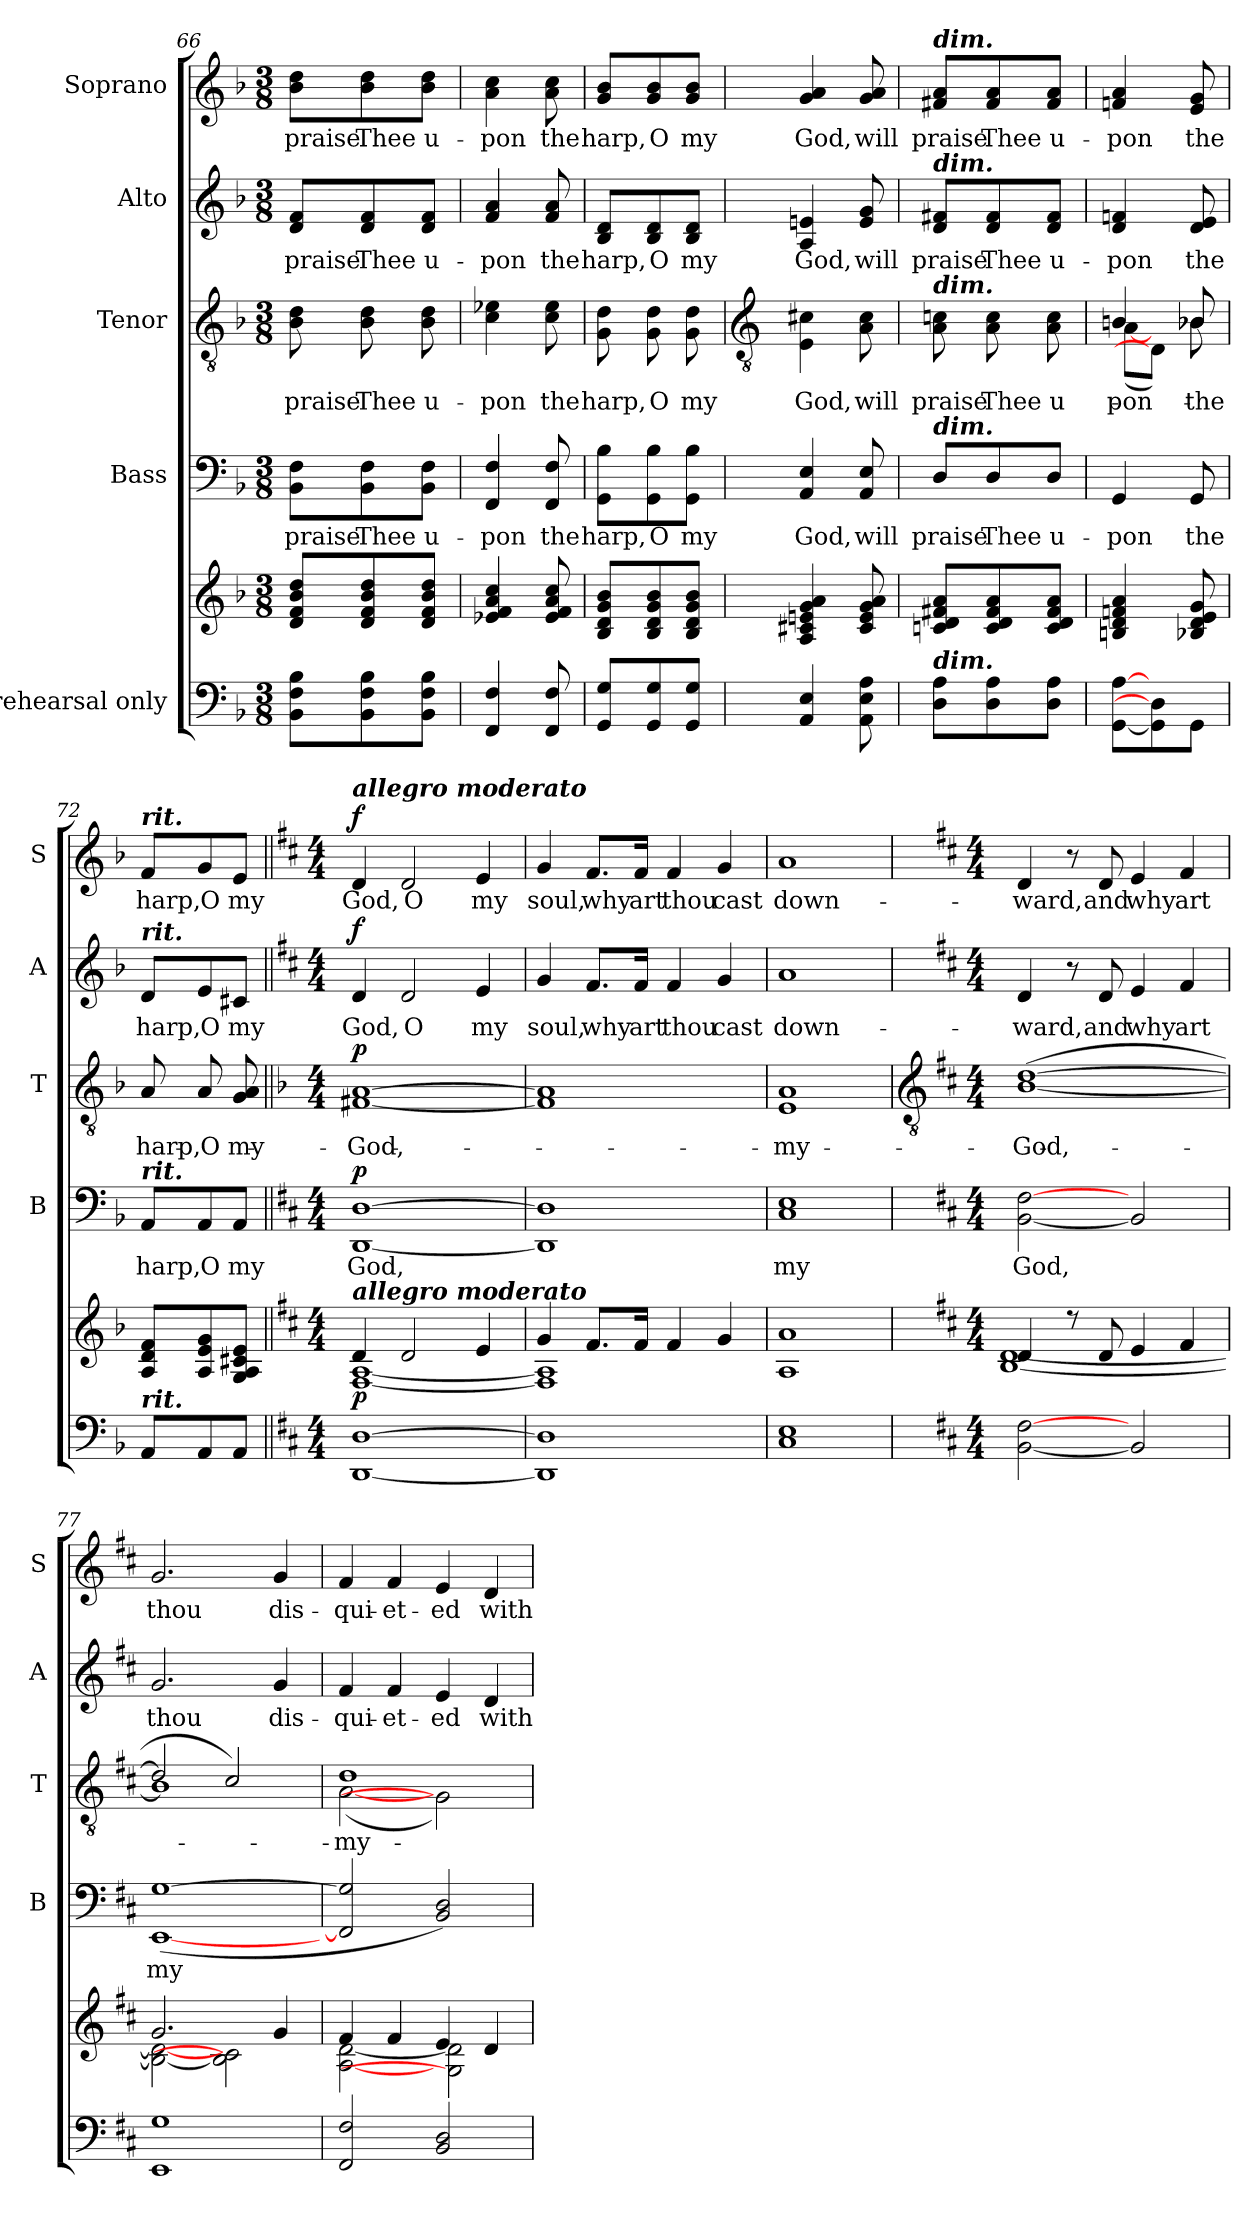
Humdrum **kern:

**kern	**kern	**dynam	**kern	**text	**dynam	**kern	**text	**dynam	**kern	**text	**dynam	**kern	**text	**dynam
*part5	*part5	*part5	*part4	*part4	*part4	*part3	*part3	*part3	*part2	*part2	*part2	*part1	*part1	*part1
*staff6	*staff5	*staff5/6	*staff4	*staff4	*staff4	*staff3	*staff3	*staff3	*staff2	*staff2	*staff2	*staff1	*staff1	*staff1
*I"rehearsal only	*	*	*I"Bass	*	*	*I"Tenor	*	*	*I"Alto	*	*	*I"Soprano	*	*
*	*	*	*I'B	*	*	*I'T	*	*	*I'A	*	*	*I'S	*	*
*clefF4	*clefG2	*	*clefF4	*	*	*clefGv2	*	*	*clefG2	*	*	*clefG2	*	*
*k[b-]	*k[b-]	*	*k[b-]	*	*	*k[b-]	*	*	*k[b-]	*	*	*k[b-]	*	*
*F:	*F:	*	*F:	*	*	*F:	*	*	*F:	*	*	*F:	*	*
*M3/8	*M3/8	*	*M3/8	*	*	*M3/8	*	*	*M3/8	*	*	*M3/8	*	*
=66	=66	=66	=66	=66	=66	=66	=66	=66	=66	=66	=66	=66	=66	=66
!	!	!	!	!LO:LY:b	!	!	!LO:LY:b	!	!	!LO:LY:b	!	!	!LO:LY:b	!
8BB- 8F 8B-L	8d 8f 8b- 8ddL	.	8BB-\ 8F\L	praise	.	8B- 8d	praise	.	8d/ 8f/L	praise	.	8b-\ 8dd\L	praise	.
!	!	!	!	!LO:LY:b	!	!	!LO:LY:b	!	!	!LO:LY:b	!	!	!LO:LY:b	!
8BB- 8F 8B-	8d 8f 8b- 8dd	.	8BB-\ 8F\	Thee	.	8B- 8d	Thee	.	8d/ 8f/	Thee	.	8b-\ 8dd\	Thee	.
!	!	!	!	!LO:LY:b	!	!	!LO:LY:b	!	!	!LO:LY:b	!	!	!LO:LY:b	!
8BB- 8F 8B-J	8d 8f 8b- 8ddJ	.	8BB-\ 8F\J	u-	.	8B- 8d	u-	.	8d/ 8f/J	u-	.	8b-\ 8dd\J	u-	.
=67	=67	=67	=67	=67	=67	=67	=67	=67	=67	=67	=67	=67	=67	=67
!	!	!	!	!LO:LY:b	!	!	!LO:LY:b	!	!	!LO:LY:b	!	!	!LO:LY:b	!
4FF 4F	4e-X 4f 4a 4cc	.	4FF 4F	-pon	.	4c 4e-X	-pon	.	4f 4a	-pon	.	4a 4cc	-pon	.
!	!	!	!	!LO:LY:b	!	!	!LO:LY:b	!	!	!LO:LY:b	!	!	!LO:LY:b	!
8FF 8F	8e- 8f 8a 8cc	.	8FF 8F	the	.	8c 8e-	the	.	8f 8a	the	.	8a 8cc	the	.
=68	=68	=68	=68	=68	=68	=68	=68	=68	=68	=68	=68	=68	=68	=68
!	!	!	!	!LO:LY:b	!	!	!LO:LY:b	!	!	!LO:LY:b	!	!	!LO:LY:b	!
8GG 8GL	8B- 8d 8g 8b-L	.	8GG\ 8B-\L	harp,	.	8G 8d	harp,	.	8B-/ 8d/L	harp,	.	8g/ 8b-/L	harp,	.
!	!	!	!	!LO:LY:b	!	!	!LO:LY:b	!	!	!LO:LY:b	!	!	!LO:LY:b	!
8GG 8G	8B- 8d 8g 8b-	.	8GG\ 8B-\	O	.	8G 8d	O	.	8B-/ 8d/	O	.	8g/ 8b-/	O	.
!	!	!	!	!LO:LY:b	!	!	!LO:LY:b	!	!	!LO:LY:b	!	!	!LO:LY:b	!
8GG 8GJ	8B- 8d 8g 8b-J	.	8GG\ 8B-\J	my	.	8G 8d	my	.	8B-/ 8d/J	my	.	8g/ 8b-/J	my	.
!!LO:LB:g=z
=69	=69	=69	=69	=69	=69	=69	=69	=69	=69	=69	=69	=69	=69	=69
*	*	*	*	*	*	*clefGv2	*	*	*	*	*	*	*	*
*	*^	*	*	*	*	*	*	*	*	*	*	*	*	*
!	!	!LO:N:vis=1	!	!	!LO:LY:b	!	!LO:N:vis=1	!LO:LY:b	!	!	!LO:LY:b	!	!	!LO:LY:b	!
*	*	*	*	*	*	*	*^	*	*	*	*	*	*	*	*
4AA 4E	4A 4c#X 4en 4g 4a	4.ryy	.	4AA 4E	God,	.	4.ryy	4E 4c#X	God,	.	4A 4en	God,	.	4g 4a	God,	.
!	!	!	!	!	!LO:LY:b	!	!	!	!LO:LY:b	!	!	!LO:LY:b	!	!	!LO:LY:b	!
8AA 8E 8A	8c# 8e 8g 8a	.	.	8AA 8E	will	.	.	8A 8c#	will	.	8e 8g	will	.	8g 8a	will	.
=70	=70	=70	=70	=70	=70	=70	=70	=70	=70	=70	=70	=70	=70	=70	=70	=70
!	!	!	!	!	!	!	!	!	!	!	!	!	!	!LO:TX:a:Bi:t=dim.	!	!
!	!	!	!	!	!	!	!	!	!	!	!LO:TX:a:Bi:t=dim.	!	!	!	!	!
!	!	!	!	!	!	!	!LO:TX:a:Bi:t=dim.	!	!	!	!	!	!	!	!	!
!	!	!	!	!LO:TX:a:Bi:t=dim.	!	!	!	!	!	!	!	!	!	!	!	!
!LO:TX:a:Bi:t=dim.	!	!	!	!	!	!	!	!	!	!	!	!	!	!	!	!
!	!	!LO:N:vis=1	!	!	!LO:LY:b	!	!LO:N:vis=1	!	!LO:LY:b	!	!	!LO:LY:b	!	!	!LO:LY:b	!
8D 8AL	8cn 8d 8f#X 8aL	4.ryy	.	8D/L	praise	.	4.ryy	8A 8cn	praise	.	8d/ 8f#X/L	praise	.	8f#X/ 8a/L	praise	.
!	!	!	!	!	!LO:LY:b	!	!	!	!LO:LY:b	!	!	!LO:LY:b	!	!	!LO:LY:b	!
8D 8A	8c 8d 8f# 8a	.	.	8D/	Thee	.	.	8A 8c	Thee	.	8d/ 8f#/	Thee	.	8f#/ 8a/	Thee	.
!	!	!	!	!	!LO:LY:b	!	!	!	!LO:LY:b	!	!	!LO:LY:b	!	!	!LO:LY:b	!
8D 8AJ	8c 8d 8f# 8aJ	.	.	8D/J	u-	.	.	8A 8c	u-	.	8d/ 8f#/J	u-	.	8f#/ 8a/J	u-	.
=71	=71	=71	=71	=71	=71	=71	=71	=71	=71	=71	=71	=71	=71	=71	=71	=71
!	!	!LO:N:vis=1	!	!	!LO:LY:b	!	!	!	!LO:LY:b	!	!	!LO:LY:b	!	!	!LO:LY:b	!
[8GG [8AL	4Bn 4d 4fn 4a	4.ryy	.	4GG	-pon	.	4Bn/	([8A\L	-pon	.	4d 4fn	-pon	.	4fn 4a	-pon	.
8GG] 8D]	.	.	.	.	.	.	.	8D\J])	.	.	.	.	.	.	.	.
!	!	!	!	!	!LO:LY:b	!	!	!	!LO:LY:b	!	!	!LO:LY:b	!	!	!LO:LY:b	!
8GGJ	8B-X 8d 8e 8g	.	.	8GG	the	.	8B-X/	8B-\	the	.	8d 8e	the	.	8e 8g	the	.
=72	=72	=72	=72	=72	=72	=72	=72	=72	=72	=72	=72	=72	=72	=72	=72	=72
!	!	!	!	!	!	!	!	!	!	!	!	!	!	!LO:TX:a:Bi:t=rit.	!	!
!	!	!	!	!	!	!	!	!	!	!	!LO:TX:a:Bi:t=rit.	!	!	!	!	!
!	!	!	!	!	!	!	!LO:TX:a:Bi:t=rit.	!	!	!	!	!	!	!	!	!
!	!	!	!	!LO:TX:a:Bi:t=rit.	!	!	!	!	!	!	!	!	!	!	!	!
!LO:TX:a:Bi:t=rit.	!	!	!	!	!	!	!	!	!	!	!	!	!	!	!	!
!	!	!	!	!	!LO:LY:b	!	!	!	!LO:LY:b	!	!	!LO:LY:b	!	!	!LO:LY:b	!
*	*	*	*	*	*	*	*v	*v	*	*	*	*	*	*	*	*
8AAL	8A 8d 8fL	4.ryy	.	8AA/L	harp,	.	8A	harp,	.	8d/L	harp,	.	8f/L	harp,	.
!	!	!	!	!	!LO:LY:b	!	!	!LO:LY:b	!	!	!LO:LY:b	!	!	!LO:LY:b	!
8AA	8A 8e 8g	.	.	8AA/	O	.	8A	O	.	8e/	O	.	8g/	O	.
!	!	!	!	!	!LO:LY:b	!	!	!LO:LY:b	!	!	!LO:LY:b	!	!	!LO:LY:b	!
8AAJ	8G 8A 8c#X 8eJ	.	.	8AA/J	my	.	8G 8A	my	.	8c#X/J	my	.	8e/J	my	.
=73||	=73||	=73||	=73||	=73||	=73||	=73||	=73||	=73||	=73||	=73||	=73||	=73||	=73||	=73||	=73||
*k[f#c#]	*k[f#c#]	*	*	*k[f#c#]	*	*	*	*	*	*k[f#c#]	*	*	*k[f#c#]	*	*
*D:	*D:	*	*	*D:	*	*	*	*	*	*D:	*	*	*D:	*	*
*M4/4	*M4/4	*	*	*M4/4	*	*	*M4/4	*	*	*M4/4	*	*	*M4/4	*	*
!	!	!	!	!	!	!	!	!	!	!	!	!	!LO:TX:a:Bi:t=allegro moderato	!	!
!	!LO:TX:a:Bi:t=allegro moderato	!	!	!	!	!	!	!	!	!	!	!	!	!	!
!	!	!	!LO:DY:b	!	!LO:LY:b	!LO:DY:b	!	!LO:LY:b	!LO:DY:b	!	!LO:LY:b	!LO:DY:b	!	!LO:LY:b	!LO:DY:b
[1DD [1D	4d	[1F#\ [1A\	p	[1DD [1D	God,	p	[1F#X [1A	God,	p	4d	God,	f	4d	God,	f
!	!	!	!	!	!	!	!	!	!	!	!LO:LY:b	!	!	!LO:LY:b	!
.	2d	.	.	.	.	.	.	.	.	2d	O	.	2d	O	.
!	!	!	!	!	!	!	!	!	!	!	!LO:LY:b	!	!	!LO:LY:b	!
.	4e	.	.	.	.	.	.	.	.	4e	my	.	4e	my	.
=74	=74	=74	=74	=74	=74	=74	=74	=74	=74	=74	=74	=74	=74	=74	=74
!	!	!	!	!	!	!	!	!	!	!	!LO:LY:b	!	!	!LO:LY:b	!
1DD] 1D]	4g	1F#\] 1A\]	.	1DD] 1D]	.	.	1F#] 1A]	.	.	4g	soul,	.	4g	soul,	.
!	!	!	!	!	!	!	!	!	!	!	!LO:LY:b	!	!	!LO:LY:b	!
.	8.f#L	.	.	.	.	.	.	.	.	8.f#/L	why	.	8.f#/L	why	.
!	!	!	!	!	!	!	!	!	!	!	!LO:LY:b	!	!	!LO:LY:b	!
.	16f#J	.	.	.	.	.	.	.	.	16f#/Jk	art	.	16f#/Jk	art	.
!	!	!	!	!	!	!	!	!	!	!	!LO:LY:b	!	!	!LO:LY:b	!
.	4f#	.	.	.	.	.	.	.	.	4f#	thou	.	4f#	thou	.
!	!	!	!	!	!	!	!	!	!	!	!LO:LY:b	!	!	!LO:LY:b	!
.	4g	.	.	.	.	.	.	.	.	4g	cast	.	4g	cast	.
=75	=75	=75	=75	=75	=75	=75	=75	=75	=75	=75	=75	=75	=75	=75	=75
!	!	!	!	!	!LO:LY:b	!	!	!LO:LY:b	!	!	!LO:LY:b	!	!	!LO:LY:b	!
1C# 1E	1a	1A\	.	1C# 1E	my	.	1E 1A	my	.	1a	down-	.	1a	down-	.
!!LO:LB:g=z
=76	=76	=76	=76	=76	=76	=76	=76	=76	=76	=76	=76	=76	=76	=76	=76
*	*	*	*	*	*	*	*clefGv2	*	*	*	*	*	*	*	*
*	*	*	*	*	*	*	*k[f#c#]	*	*	*	*	*	*	*	*
*	*	*	*	*	*	*	*D:	*	*	*	*	*	*	*	*
*M4/4	*M4/4	*	*	*M4/4	*	*	*M4/4	*	*	*M4/4	*	*	*M4/4	*	*
!	!	!	!	!	!LO:LY:b	!	!	!LO:LY:b	!	!	!LO:LY:b	!	!	!LO:LY:b	!
*	*	*	*	*	*	*	*^	*	*	*	*	*	*	*	*
[2BB [2F#	4d	[1B\ [1d\	.	[2BB [2F#	God,	.	(>[1d/	[1B\	God,	.	4d	-ward,	.	4d	-ward,	.
.	8r	.	.	.	.	.	.	.	.	.	8r	.	.	8r	.	.
!	!	!	!	!	!	!	!	!	!	!	!	!LO:LY:b	!	!	!LO:LY:b	!
.	8d	.	.	.	.	.	.	.	.	.	8d	and	.	8d	and	.
!	!	!	!	!	!	!	!	!	!	!	!	!LO:LY:b	!	!	!LO:LY:b	!
2BB]	4e	.	.	2BB]	.	.	.	.	.	.	4e	why	.	4e	why	.
!	!	!	!	!	!	!	!	!	!	!	!	!LO:LY:b	!	!	!LO:LY:b	!
.	4f#	.	.	.	.	.	.	.	.	.	4f#	art	.	4f#	art	.
=77	=77	=77	=77	=77	=77	=77	=77	=77	=77	=77	=77	=77	=77	=77	=77	=77
!	!	!	!	!	!LO:LY:b	!	!	!	!	!	!	!LO:LY:b	!	!	!LO:LY:b	!
1EE 1G	2.g	2B\_ 2d\_	.	(<[1EE [1G	my	.	2d/]	1B\]	.	.	2.g	thou	.	2.g	thou	.
.	.	2B\] 2c#\]	.	.	.	.	2c#/)	.	.	.	.	.	.	.	.	.
!	!	!	!	!	!	!	!	!	!	!	!	!LO:LY:b	!	!	!LO:LY:b	!
.	4g	.	.	.	.	.	.	.	.	.	4g	dis-	.	4g	dis-	.
=78	=78	=78	=78	=78	=78	=78	=78	=78	=78	=78	=78	=78	=78	=78	=78	=78
!	!	!	!	!	!	!	!	!	!LO:LY:b	!	!	!LO:LY:b	!	!	!LO:LY:b	!
2FF# 2F#	4f#	[2A\ [2d\	.	2FF#] 2G]	.	.	1d/	(<[2A\	my	.	4f#	-qui-	.	4f#	-qui-	.
!	!	!	!	!	!	!	!	!	!	!	!	!LO:LY:b	!	!	!LO:LY:b	!
.	4f#	.	.	.	.	.	.	.	.	.	4f#	-et-	.	4f#	-et-	.
!	!	!	!	!	!	!	!	!	!	!	!	!LO:LY:b	!	!	!LO:LY:b	!
2BB 2D	4e	2G#\] 2d\]	.	2BB 2D)	.	.	.	2G#\])	.	.	4e	-ed	.	4e	-ed	.
!	!	!	!	!	!	!	!	!	!	!	!	!LO:LY:b	!	!	!LO:LY:b	!
.	4d	.	.	.	.	.	.	.	.	.	4d	with	.	4d	with	.
*	*v	*v	*	*	*	*	*v	*v	*	*	*	*	*	*	*	*
=	=	=	=	=	=	=	=	=	=	=	=	=	=	=
*-	*-	*-	*-	*-	*-	*-	*-	*-	*-	*-	*-	*-	*-	*-
